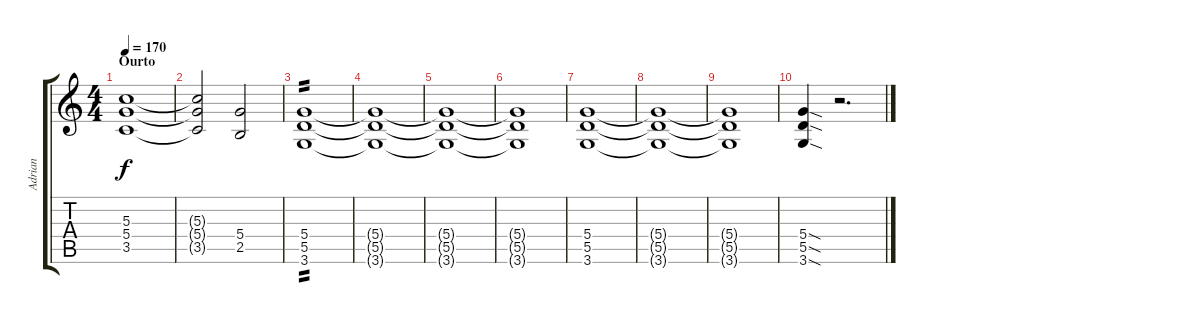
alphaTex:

\track ("Adrian" "Adrian") {instrument distortionguitar}
\staff {score tabs}
\tuning (E4 B3 G3 D3 A2 E2) {hide}
\ts (4 4)
\section ("" "Ourto ")
\tempo 170
\clef g2
\ks c
(5.3 5.4 3.5).1{dy f} |
(5.3{t} 5.4{t} 3.5{t}).2 (5.4 2.5).2 |
(5.4 5.5 3.6).1{tp 2} |
(5.4{t} 5.5{t} 3.6{t}).1 |
(5.4{t} 5.5{t} 3.6{t}).1 |
(5.4{t} 5.5{t} 3.6{t}).1 |
(5.4 5.5 3.6).1 |
(5.4{t} 5.5{t} 3.6{t}).1 |
(5.4{t} 5.5{t} 3.6{t}).1 |
(5.4{sod} 5.5{sod} 3.6{sod}).4 r.2{d}
